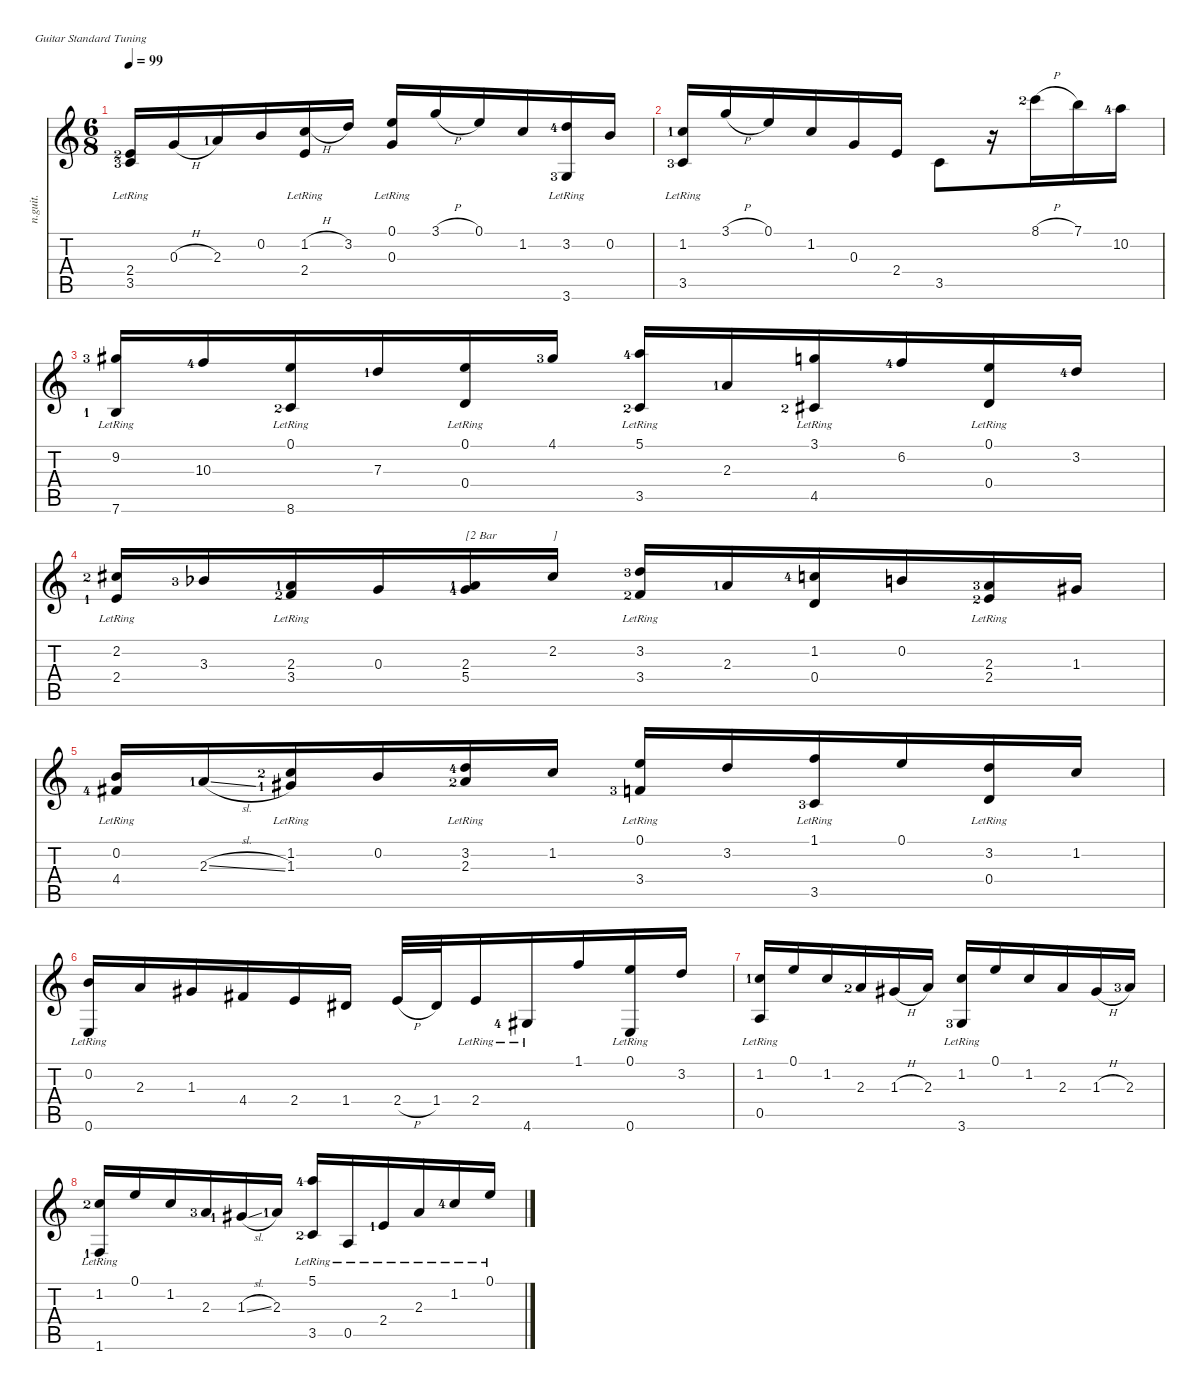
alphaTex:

\defaultSystemsLayout 4
\hideDynamics
\bracketExtendMode nobrackets
\track ("Nylon Guitar" "n.guit.") {instrument acousticguitarnylon}
\staff {score tabs}
\tuning (E4 B3 G3 D3 A2 E2)
\ts (6 8)
\tempo 99
\clef g2
\ks c
(2.4{lf 3} 3.5{lr lf 4}).16{dy mf beam Up} 0.3{h}.16{beam Up} 2.3{lf 2}.16{beam Up} 0.2.16{beam Up} (1.2{h} 2.4{lr}).16{beam Up} 3.2.16{beam Up} (0.1 0.3{lr}).16{beam Up} 3.1{h}.16{beam Up} 0.1.16{beam Up} 1.2.16{beam Up} (3.2{lf 5} 3.6{lr lf 4}).16{beam Up} 0.2.16{beam Up} |
(1.2{lf 2} 3.5{lr lf 4}).16{beam Up} 3.1{h}.16{beam Up} 0.1.16{beam Up} 1.2.16{beam Up} 0.3.16{beam Up} 2.4.16{beam Up} 3.5.8{beam Down} r.16{beam Down} 8.1{h lf 3}.16{beam Down} 7.1.16{beam Down} 10.2{lf 5}.16{beam Down} |
(9.2{lf 4 acc #} 7.6{lr lf 2}).16{beam Up} 10.3{lf 5}.16{beam Up} (0.1 8.6{lr lf 3}).16{beam Up} 7.3{lf 2}.16{beam Up} (0.1 0.4{lr}).16{beam Up} 4.1{lf 4 acc #}.16{beam Up} (5.1{lf 5} 3.5{lr lf 3}).16{beam Up} 2.3{lf 2}.16{beam Up} (3.1 4.5{lr lf 3 acc #}).16{beam Up} 6.2{lf 5}.16{beam Up} (0.1 0.4{lr}).16{beam Up} 3.2{lf 5}.16{beam Up} |
(2.2{lf 3 acc #} 2.4{lr lf 2}).16{beam Up} 3.3{lf 4 acc b}.16{beam Up} (2.3{lf 2} 3.4{lr lf 3}).16{beam Up} 0.3.16{beam Up} (2.3{lf 2} 5.4{lf 5}).16{txt "[2 Bar" beam Up} 2.2{acc #}.16{txt "]" beam Up} (3.2{lf 4} 3.4{lr lf 3}).16{beam Up} 2.3{lf 2}.16{beam Up} (1.2{lf 5} 0.4).16{beam Up} 0.2.16{beam Up} (2.3{lf 4} 2.4{lr lf 3}).16{beam Up} 1.3{acc #}.16{beam Up} |
(0.2 4.4{lr lf 5 acc #}).16{beam Up} 2.3{sl lf 2}.16{beam Up} (1.2{lf 3} 1.3{lr lf 2 acc #}).16{beam Up} 0.2.16{beam Up} (3.2{lf 5} 2.3{lr lf 3}).16{beam Up} 1.2.16{beam Up} (0.1 3.4{lr lf 4}).16{beam Up} 3.2.16{beam Up} (1.1 3.5{lr lf 4}).16{beam Up} 0.1.16{beam Up} (3.2 0.4{lr}).16{beam Up} 1.2.16{beam Up} |
(0.2 0.6{lr}).16{beam Up} 2.3.16{beam Up} 1.3{acc #}.16{beam Up} 4.4{acc #}.16{beam Up} 2.4.16{beam Up} 1.4{acc #}.16{beam Up} 2.4{h}.32{beam Up} 1.4{acc #}.32{beam Up} 2.4{lr}.16{beam Up} 4.6{lr lf 5 acc #}.16{beam Up} 1.1.16{beam Up} (0.1 0.6{lr}).16{beam Up} 3.2.16{beam Up} |
(1.2{lf 2} 0.5{lr}).16{beam Up} 0.1.16{beam Up} 1.2.16{beam Up} 2.3{lf 3}.16{beam Up} 1.3{h acc #}.16{beam Up} 2.3.16{beam Up} (1.2 3.6{lr lf 4}).16{beam Up} 0.1.16{beam Up} 1.2.16{beam Up} 2.3.16{beam Up} 1.3{h acc #}.16{beam Up} 2.3{lf 4}.16{beam Up} |
(1.2{lf 3} 1.6{lr lf 2}).16{beam Up} 0.1.16{beam Up} 1.2.16{beam Up} 2.3{lf 4}.16{beam Up} 1.3{sl lf 2 acc #}.16{beam Up} 2.3{lf 2}.16{beam Up} (5.1{lr lf 5} 3.5{lf 3}).16{beam Up} 0.5{lr}.16{beam Up} 2.4{lr lf 2}.16{beam Up} 2.3{lr}.16{beam Up} 1.2{lr lf 5}.16{beam Up} 0.1{lr}.16{beam Up}
